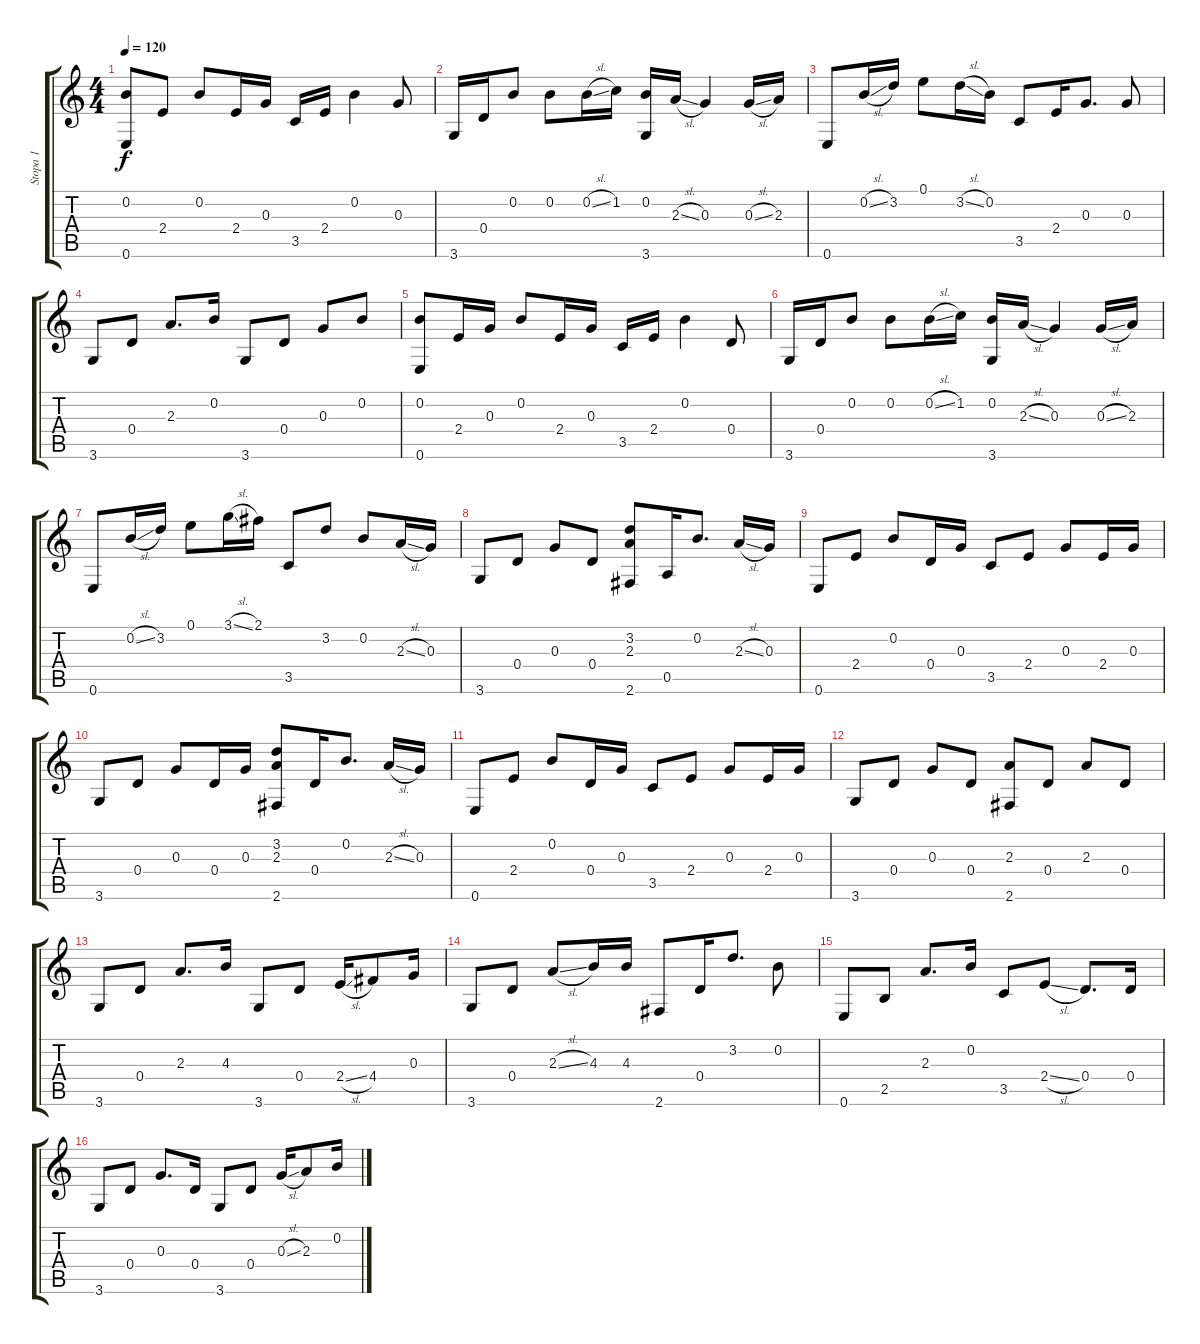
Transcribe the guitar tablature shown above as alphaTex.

\track ("Stopa 1" "Stopa 1") {instrument acousticguitarsteel}
\staff {score tabs}
\tuning (E4 B3 G3 D3 A2 E2) {hide}
\ts (4 4)
\tempo 120
\clef g2
\ks c
(0.2 0.6).8{dy f} 2.4.8 0.2.8 2.4.16 0.3.16 3.5.16 2.4.16 0.2.4 0.3.8 |
3.6.16 0.4.16 0.2.8 0.2.8 0.2{sl}.16 1.2.16 (0.2 3.6).16 2.3{sl}.16 0.3.4 0.3{sl}.16 2.3.16 |
0.6.8 0.2{sl}.16 3.2.16 0.1.8 3.2{sl}.16 0.2.16 3.5.8 2.4.16 0.3.8{d} 0.3.8 |
3.6.8 0.4.8 2.3.8{d} 0.2.16 3.6.8 0.4.8 0.3.8 0.2.8 |
(0.2 0.6).8 2.4.16 0.3.16 0.2.8 2.4.16 0.3.16 3.5.16 2.4.16 0.2.4 0.4.8 |
3.6.16 0.4.16 0.2.8 0.2.8 0.2{sl}.16 1.2.16 (0.2 3.6).16 2.3{sl}.16 0.3.4 0.3{sl}.16 2.3.16 |
0.6.8 0.2{sl}.16 3.2.16 0.1.8 3.1{sl}.16 2.1.16 3.5.8 3.2.8 0.2.8 2.3{sl}.16 0.3.16 |
3.6.8 0.4.8 0.3.8 0.4.8 (3.2 2.3 2.6).8 0.5.16 0.2.8{d} 2.3{sl}.16 0.3.16 |
0.6.8 2.4.8 0.2.8 0.4.16 0.3.16 3.5.8 2.4.8 0.3.8 2.4.16 0.3.16 |
3.6.8 0.4.8 0.3.8 0.4.16 0.3.16 (3.2 2.3 2.6).8 0.4.16 0.2.8{d} 2.3{sl}.16 0.3.16 |
0.6.8 2.4.8 0.2.8 0.4.16 0.3.16 3.5.8 2.4.8 0.3.8 2.4.16 0.3.16 |
3.6.8 0.4.8 0.3.8 0.4.8 (2.3 2.6).8 0.4.8 2.3.8 0.4.8 |
3.6.8 0.4.8 2.3.8{d} 4.3.16 3.6.8 0.4.8 2.4{sl}.16 4.4.8 0.3.16 |
3.6.8 0.4.8 2.3{sl}.8 4.3.16 4.3.16 2.6.8 0.4.16 3.2.8{d} 0.2.8 |
0.6.8 2.5.8 2.3.8{d} 0.2.16 3.5.8 2.4{sl}.8 0.4.8{d} 0.4.16 |
3.6.8 0.4.8 0.3.8{d} 0.4.16 3.6.8 0.4.8 0.3{sl}.16 2.3.8 0.2.16
